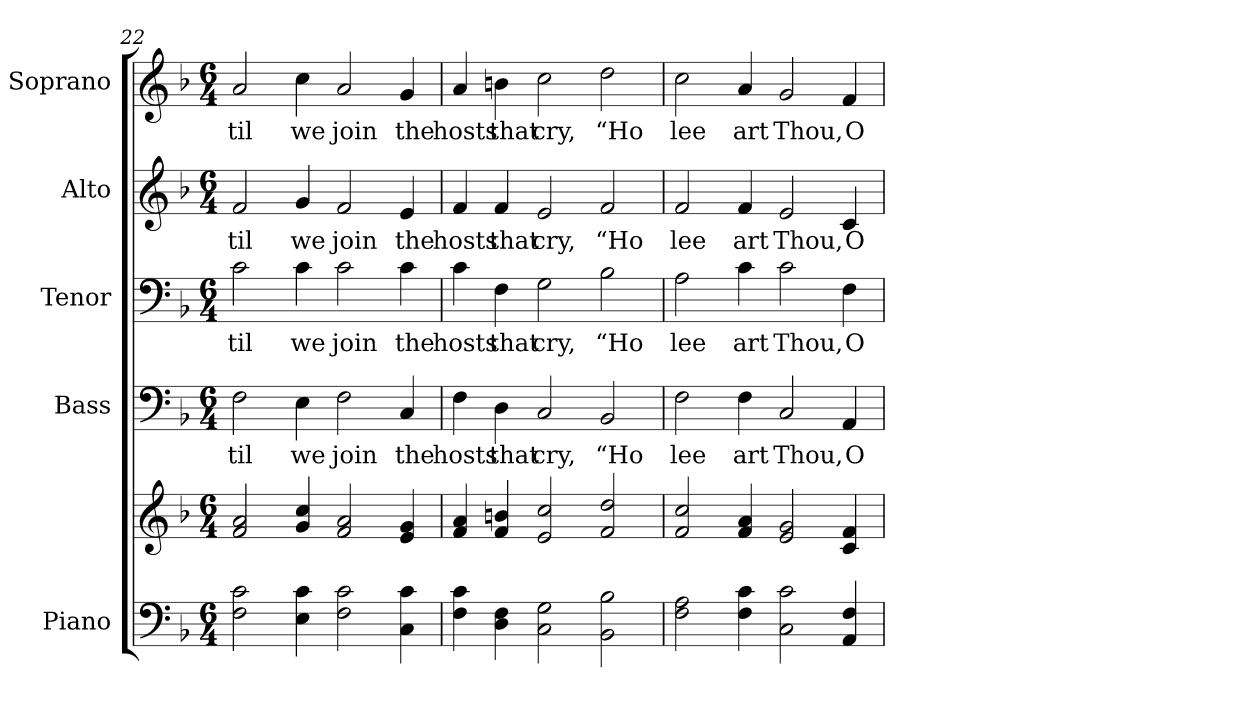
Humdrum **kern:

**kern	**kern	**kern	**text	**kern	**text	**kern	**text	**kern	**text
*part5	*part5	*part4	*part4	*part3	*part3	*part2	*part2	*part1	*part1
*staff6	*staff5	*staff4	*staff4	*staff3	*staff3	*staff2	*staff2	*staff1	*staff1
*I"Piano	*	*I"Bass	*	*I"Tenor	*	*I"Alto	*	*I"Soprano	*
*I'Pno.	*	*I'B.	*	*I'T.	*	*I'A.	*	*I'S.	*
*clefF4	*clefG2	*clefF4	*	*clefF4	*	*clefG2	*	*clefG2	*
*k[b-]	*k[b-]	*k[b-]	*	*k[b-]	*	*k[b-]	*	*k[b-]	*
*F:	*F:	*F:	*	*F:	*	*F:	*	*F:	*
*M6/4	*M6/4	*M6/4	*	*M6/4	*	*M6/4	*	*M6/4	*
=22	=22	=22	=22	=22	=22	=22	=22	=22	=22
!	!	!	!LO:LY:b:color=#000000	!	!	!	!	!	!
!	!	!	!	!	!LO:LY:b:color=#000000	!	!	!	!
!	!	!	!	!	!	!	!LO:LY:b:color=#000000	!	!
!	!	!	!	!	!	!	!	!	!LO:LY:b:color=#000000
2Fi\ 2ci	2fi/ 2ai	2Fi\	-til	2ci\	-til	2fi/	-til	2ai/	-til
!	!	!	!LO:LY:b:color=#000000	!	!	!	!	!	!
!	!	!	!	!	!LO:LY:b:color=#000000	!	!	!	!
!	!	!	!	!	!	!	!LO:LY:b:color=#000000	!	!
!	!	!	!	!	!	!	!	!	!LO:LY:b:color=#000000
4Ei\ 4ci	4gi/ 4cci	4Ei\	we	4ci\	we	4gi/	we	4cci\	we
!	!	!	!LO:LY:b:color=#000000	!	!	!	!	!	!
!	!	!	!	!	!LO:LY:b:color=#000000	!	!	!	!
!	!	!	!	!	!	!	!LO:LY:b:color=#000000	!	!
!	!	!	!	!	!	!	!	!	!LO:LY:b:color=#000000
2Fi\ 2ci	2fi/ 2ai	2Fi\	join	2ci\	join	2fi/	join	2ai/	join
!	!	!	!LO:LY:b:color=#000000	!	!	!	!	!	!
!	!	!	!	!	!LO:LY:b:color=#000000	!	!	!	!
!	!	!	!	!	!	!	!LO:LY:b:color=#000000	!	!
!	!	!	!	!	!	!	!	!	!LO:LY:b:color=#000000
4Ci\ 4ci	4ei/ 4gi	4Ci/	the	4ci\	the	4ei/	the	4gi/	the
!!LO:PB:g=z
=23	=23	=23	=23	=23	=23	=23	=23	=23	=23
!	!	!	!LO:LY:b:color=#000000	!	!	!	!	!	!
!	!	!	!	!	!LO:LY:b:color=#000000	!	!	!	!
!	!	!	!	!	!	!	!LO:LY:b:color=#000000	!	!
!	!	!	!	!	!	!	!	!	!LO:LY:b:color=#000000
4Fi\ 4ci	4fi/ 4ai	4Fi\	hosts	4ci\	hosts	4fi/	hosts	4ai/	hosts
!	!	!	!LO:LY:b:color=#000000	!	!	!	!	!	!
!	!	!	!	!	!LO:LY:b:color=#000000	!	!	!	!
!	!	!	!	!	!	!	!LO:LY:b:color=#000000	!	!
!	!	!	!	!	!	!	!	!	!LO:LY:b:color=#000000
4Di\ 4Fi	4fi/ 4bni	4Di\	that	4Fi\	that	4fi/	that	4bni\	that
!	!	!	!LO:LY:b:color=#000000	!	!	!	!	!	!
!	!	!	!	!	!LO:LY:b:color=#000000	!	!	!	!
!	!	!	!	!	!	!	!LO:LY:b:color=#000000	!	!
!	!	!	!	!	!	!	!	!	!LO:LY:b:color=#000000
2Ci\ 2Gi	2ei/ 2cci	2Ci/	cry,	2Gi\	cry,	2ei/	cry,	2cci\	cry,
!	!	!	!LO:LY:b:color=#000000	!	!	!	!	!	!
!	!	!	!	!	!LO:LY:b:color=#000000	!	!	!	!
!	!	!	!	!	!	!	!LO:LY:b:color=#000000	!	!
!	!	!	!	!	!	!	!	!	!LO:LY:b:color=#000000
2BB-i\ 2B-i	2fi/ 2ddi	2BB-i/	“Ho	2B-i\	“Ho	2fi/	“Ho	2ddi\	“Ho
=24	=24	=24	=24	=24	=24	=24	=24	=24	=24
!	!	!	!LO:LY:b:color=#000000	!	!	!	!	!	!
!	!	!	!	!	!LO:LY:b:color=#000000	!	!	!	!
!	!	!	!	!	!	!	!LO:LY:b:color=#000000	!	!
!	!	!	!	!	!	!	!	!	!LO:LY:b:color=#000000
2Fi\ 2Ai	2fi/ 2cci	2Fi\	lee	2Ai\	lee	2fi/	lee	2cci\	lee
!	!	!	!LO:LY:b:color=#000000	!	!	!	!	!	!
!	!	!	!	!	!LO:LY:b:color=#000000	!	!	!	!
!	!	!	!	!	!	!	!LO:LY:b:color=#000000	!	!
!	!	!	!	!	!	!	!	!	!LO:LY:b:color=#000000
4Fi\ 4ci	4fi/ 4ai	4Fi\	art	4ci\	art	4fi/	art	4ai/	art
!	!	!	!LO:LY:b:color=#000000	!	!	!	!	!	!
!	!	!	!	!	!LO:LY:b:color=#000000	!	!	!	!
!	!	!	!	!	!	!	!LO:LY:b:color=#000000	!	!
!	!	!	!	!	!	!	!	!	!LO:LY:b:color=#000000
2Ci\ 2ci	2ei/ 2gi	2Ci/	Thou,	2ci\	Thou,	2ei/	Thou,	2gi/	Thou,
!	!	!	!LO:LY:b:color=#000000	!	!	!	!	!	!
!	!	!	!	!	!LO:LY:b:color=#000000	!	!	!	!
!	!	!	!	!	!	!	!LO:LY:b:color=#000000	!	!
!	!	!	!	!	!	!	!	!	!LO:LY:b:color=#000000
4AAi/ 4Fi	4ci/ 4fi	4AAi/	O	4Fi\	O	4ci/	O	4fi/	O
=	=	=	=	=	=	=	=	=	=
*-	*-	*-	*-	*-	*-	*-	*-	*-	*-
